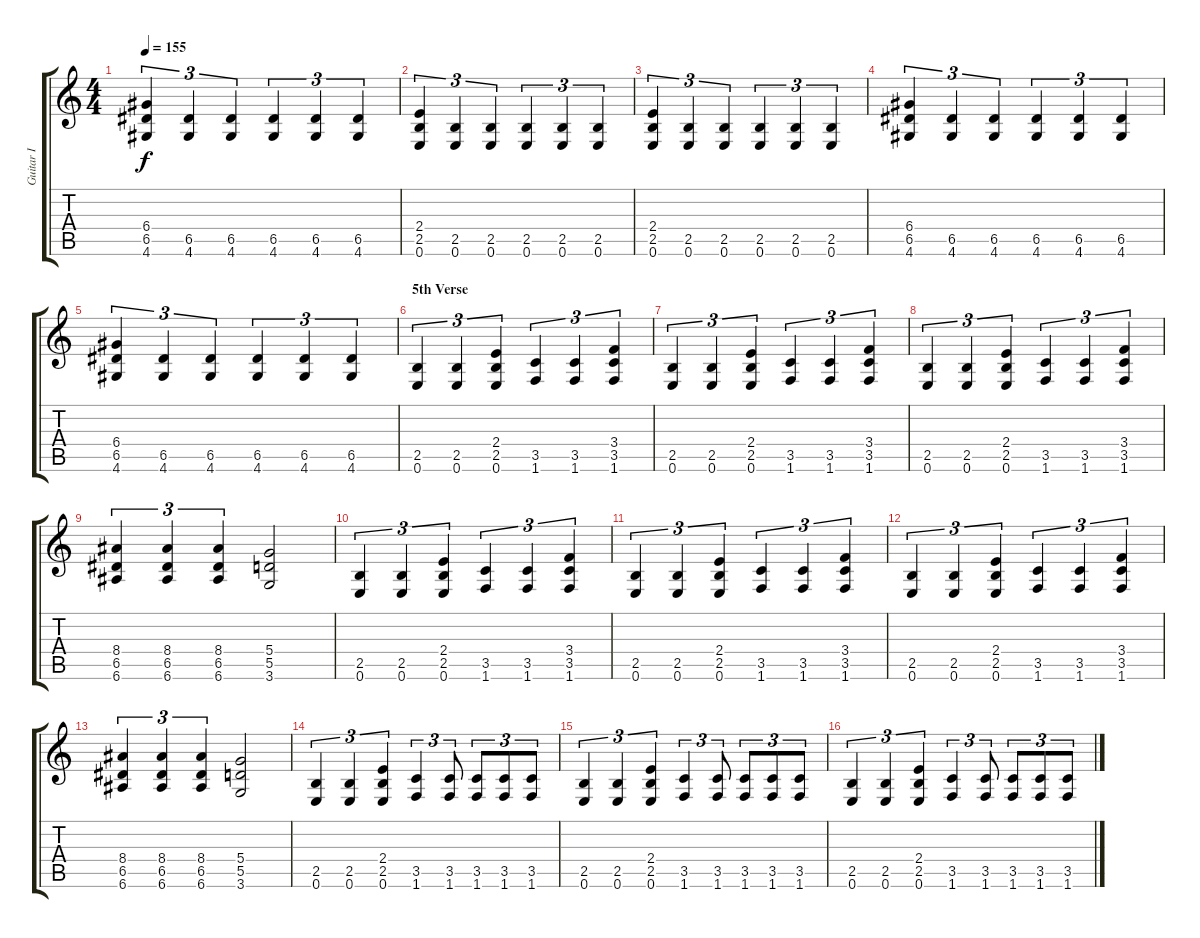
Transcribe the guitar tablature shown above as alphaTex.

\track ("Guitar I" "Guitar I") {instrument distortionguitar}
\staff {score tabs}
\tuning (E4 B3 G3 D3 A2 E2) {hide}
\ts (4 4)
\tempo 155
\clef g2
\ks c
(6.4 6.5 4.6).4{tu (3 2) dy f} (6.5 4.6).4{tu (3 2)} (6.5 4.6).4{tu (3 2)} (6.5 4.6).4{tu (3 2)} (6.5 4.6).4{tu (3 2)} (6.5 4.6).4{tu (3 2)} |
(2.4 2.5 0.6).4{tu (3 2)} (2.5 0.6).4{tu (3 2)} (2.5 0.6).4{tu (3 2)} (2.5 0.6).4{tu (3 2)} (2.5 0.6).4{tu (3 2)} (2.5 0.6).4{tu (3 2)} |
(2.4 2.5 0.6).4{tu (3 2)} (2.5 0.6).4{tu (3 2)} (2.5 0.6).4{tu (3 2)} (2.5 0.6).4{tu (3 2)} (2.5 0.6).4{tu (3 2)} (2.5 0.6).4{tu (3 2)} |
(6.4 6.5 4.6).4{tu (3 2)} (6.5 4.6).4{tu (3 2)} (6.5 4.6).4{tu (3 2)} (6.5 4.6).4{tu (3 2)} (6.5 4.6).4{tu (3 2)} (6.5 4.6).4{tu (3 2)} |
(6.4 6.5 4.6).4{tu (3 2)} (6.5 4.6).4{tu (3 2)} (6.5 4.6).4{tu (3 2)} (6.5 4.6).4{tu (3 2)} (6.5 4.6).4{tu (3 2)} (6.5 4.6).4{tu (3 2)} |
\section ("" "5th Verse")
(2.5 0.6).4{tu (3 2)} (2.5 0.6).4{tu (3 2)} (2.4 2.5 0.6).4{tu (3 2)} (3.5 1.6).4{tu (3 2)} (3.5 1.6).4{tu (3 2)} (3.4 3.5 1.6).4{tu (3 2)} |
(2.5 0.6).4{tu (3 2)} (2.5 0.6).4{tu (3 2)} (2.4 2.5 0.6).4{tu (3 2)} (3.5 1.6).4{tu (3 2)} (3.5 1.6).4{tu (3 2)} (3.4 3.5 1.6).4{tu (3 2)} |
(2.5 0.6).4{tu (3 2)} (2.5 0.6).4{tu (3 2)} (2.4 2.5 0.6).4{tu (3 2)} (3.5 1.6).4{tu (3 2)} (3.5 1.6).4{tu (3 2)} (3.4 3.5 1.6).4{tu (3 2)} |
(8.4 6.5 6.6).4{tu (3 2)} (8.4 6.5 6.6).4{tu (3 2)} (8.4 6.5 6.6).4{tu (3 2)} (5.4 5.5 3.6).2 |
(2.5 0.6).4{tu (3 2)} (2.5 0.6).4{tu (3 2)} (2.4 2.5 0.6).4{tu (3 2)} (3.5 1.6).4{tu (3 2)} (3.5 1.6).4{tu (3 2)} (3.4 3.5 1.6).4{tu (3 2)} |
(2.5 0.6).4{tu (3 2)} (2.5 0.6).4{tu (3 2)} (2.4 2.5 0.6).4{tu (3 2)} (3.5 1.6).4{tu (3 2)} (3.5 1.6).4{tu (3 2)} (3.4 3.5 1.6).4{tu (3 2)} |
(2.5 0.6).4{tu (3 2)} (2.5 0.6).4{tu (3 2)} (2.4 2.5 0.6).4{tu (3 2)} (3.5 1.6).4{tu (3 2)} (3.5 1.6).4{tu (3 2)} (3.4 3.5 1.6).4{tu (3 2)} |
(8.4 6.5 6.6).4{tu (3 2)} (8.4 6.5 6.6).4{tu (3 2)} (8.4 6.5 6.6).4{tu (3 2)} (5.4 5.5 3.6).2 |
(2.5 0.6).4{tu (3 2)} (2.5 0.6).4{tu (3 2)} (2.4 2.5 0.6).4{tu (3 2)} (3.5 1.6).4{tu (3 2)} (3.5 1.6).8{tu (3 2)} (3.5 1.6).8{tu (3 2)} (3.5 1.6).8{tu (3 2)} (3.5 1.6).8{tu (3 2)} |
(2.5 0.6).4{tu (3 2)} (2.5 0.6).4{tu (3 2)} (2.4 2.5 0.6).4{tu (3 2)} (3.5 1.6).4{tu (3 2)} (3.5 1.6).8{tu (3 2)} (3.5 1.6).8{tu (3 2)} (3.5 1.6).8{tu (3 2)} (3.5 1.6).8{tu (3 2)} |
(2.5 0.6).4{tu (3 2)} (2.5 0.6).4{tu (3 2)} (2.4 2.5 0.6).4{tu (3 2)} (3.5 1.6).4{tu (3 2)} (3.5 1.6).8{tu (3 2)} (3.5 1.6).8{tu (3 2)} (3.5 1.6).8{tu (3 2)} (3.5 1.6).8{tu (3 2)}
